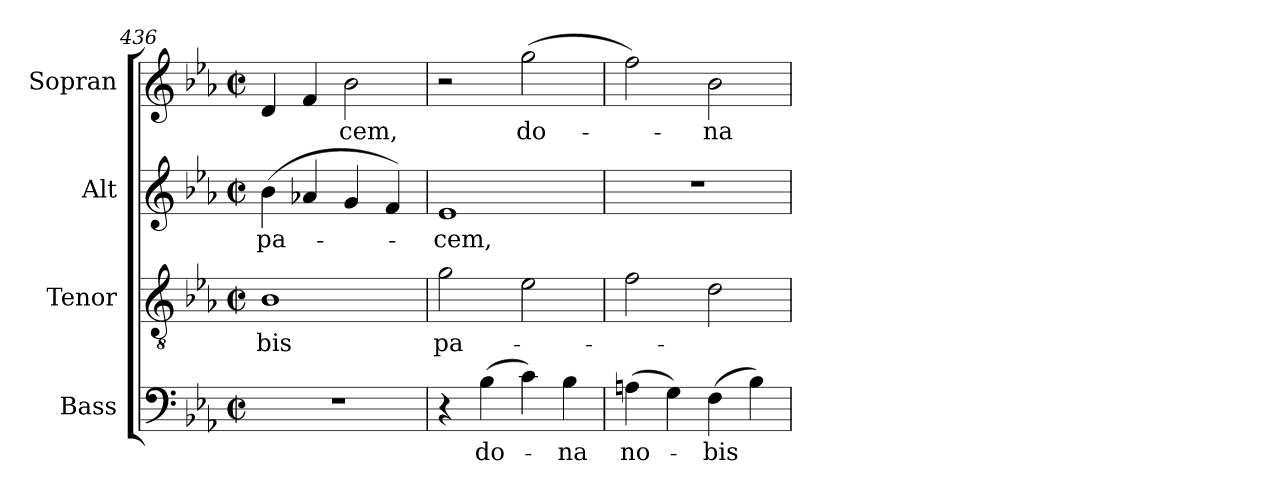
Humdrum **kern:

**kern	**text	**kern	**text	**kern	**text	**kern	**text
*part4	*part4	*part3	*part3	*part2	*part2	*part1	*part1
*staff4	*staff4	*staff3	*staff3	*staff2	*staff2	*staff1	*staff1
*I"Bass	*	*I"Tenor	*	*I"Alt	*	*I"Sopran	*
*I'B.	*	*I'T.	*	*I'A.	*	*I'S.	*
!!LO:PB:g=z
*clefF4	*	*clefGv2	*	*clefG2	*	*clefG2	*
*k[b-e-a-]	*	*k[b-e-a-]	*	*k[b-e-a-]	*	*k[b-e-a-]	*
*E-:	*	*E-:	*	*E-:	*	*E-:	*
*M2/2	*	*M2/2	*	*M2/2	*	*M2/2	*
*met(c|)	*	*met(c|)	*	*met(c|)	*	*met(c|)	*
=436	=436	=436	=436	=436	=436	=436	=436
!	!	!	!LO:LY:b	!	!LO:LY:b	!	!
1r	.	1B-	-bis	(>4b-\	pa-	4d/	.
.	.	.	.	4a-X/	.	4f/	.
!	!	!	!	!	!	!	!LO:LY:b
.	.	.	.	4g/	.	2b-\	-cem,
.	.	.	.	4f/)	.	.	.
=437	=437	=437	=437	=437	=437	=437	=437
!	!	!	!LO:LY:b	!	!LO:LY:b	!	!
4r	.	2g\	pa-	1e-	-cem,	2r	.
!	!LO:LY:b	!	!	!	!	!	!
(>4B-\	do-	.	.	.	.	.	.
!	!	!	!	!	!	!	!LO:LY:b
4c\)	.	2e-\	.	.	.	(>2gg\	do-
!	!LO:LY:b	!	!	!	!	!	!
4B-\	-na	.	.	.	.	.	.
=438	=438	=438	=438	=438	=438	=438	=438
!	!LO:LY:b	!	!	!	!	!	!
(>4An\	no-	2f\	.	1r	.	2ff\)	.
4G\)	.	.	.	.	.	.	.
!	!LO:LY:b	!	!	!	!	!	!LO:LY:b
(>4F\	-bis	2d\	.	.	.	2b-\	-na
4B-\)	.	.	.	.	.	.	.
=	=	=	=	=	=	=	=
*-	*-	*-	*-	*-	*-	*-	*-
